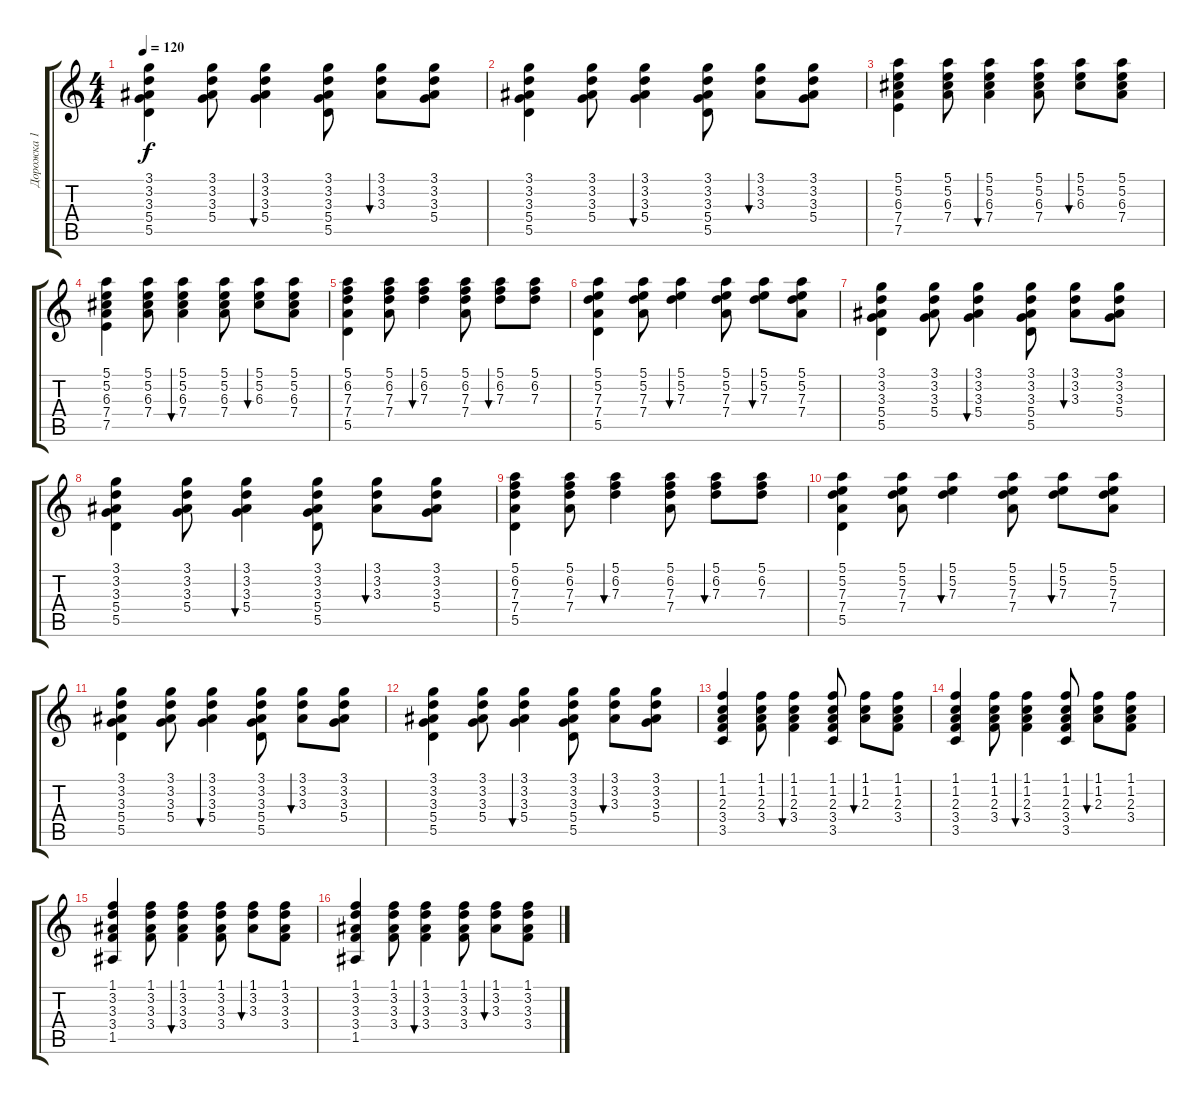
\track ("Дорожка 1" "Дорожка 1") {instrument acousticguitarsteel}
\staff {score tabs}
\tuning (E4 B3 G3 D3 A2 E2) {hide}
\ts (4 4)
\tempo 120
\clef g2
\ks c
(3.1 3.2 3.3 5.4 5.5).4{dy f} (3.1 3.2 3.3 5.4).8 (3.1 3.2 3.3 5.4).4{bu 30} (3.1 3.2 3.3 5.4 5.5).8 (3.1 3.2 3.3).8{bu 30} (3.1 3.2 3.3 5.4).8 |
(3.1 3.2 3.3 5.4 5.5).4 (3.1 3.2 3.3 5.4).8 (3.1 3.2 3.3 5.4).4{bu 30} (3.1 3.2 3.3 5.4 5.5).8 (3.1 3.2 3.3).8{bu 30} (3.1 3.2 3.3 5.4).8 |
(5.1 5.2 6.3 7.4 7.5).4 (5.1 5.2 6.3 7.4).8 (5.1 5.2 6.3 7.4).4{bu 30} (5.1 5.2 6.3 7.4).8 (5.1 5.2 6.3).8{bu 30} (5.1 5.2 6.3 7.4).8 |
(5.1 5.2 6.3 7.4 7.5).4 (5.1 5.2 6.3 7.4).8 (5.1 5.2 6.3 7.4).4{bu 30} (5.1 5.2 6.3 7.4).8 (5.1 5.2 6.3).8{bu 30} (5.1 5.2 6.3 7.4).8 |
(5.1 6.2 7.3 7.4 5.5).4 (5.1 6.2 7.3 7.4).8 (5.1 6.2 7.3).4{bu 30} (5.1 6.2 7.3 7.4).8 (5.1 6.2 7.3).8{bu 30} (5.1 6.2 7.3).8 |
(5.1 5.2 7.3 7.4 5.5).4 (5.1 5.2 7.3 7.4).8 (5.1 5.2 7.3).4{bu 30} (5.1 5.2 7.3 7.4).8 (5.1 5.2 7.3).8{bu 30} (5.1 5.2 7.3 7.4).8 |
(3.1 3.2 3.3 5.4 5.5).4 (3.1 3.2 3.3 5.4).8 (3.1 3.2 3.3 5.4).4{bu 30} (3.1 3.2 3.3 5.4 5.5).8 (3.1 3.2 3.3).8{bu 30} (3.1 3.2 3.3 5.4).8 |
(3.1 3.2 3.3 5.4 5.5).4 (3.1 3.2 3.3 5.4).8 (3.1 3.2 3.3 5.4).4{bu 30} (3.1 3.2 3.3 5.4 5.5).8 (3.1 3.2 3.3).8{bu 30} (3.1 3.2 3.3 5.4).8 |
(5.1 6.2 7.3 7.4 5.5).4 (5.1 6.2 7.3 7.4).8 (5.1 6.2 7.3).4{bu 30} (5.1 6.2 7.3 7.4).8 (5.1 6.2 7.3).8{bu 30} (5.1 6.2 7.3).8 |
(5.1 5.2 7.3 7.4 5.5).4 (5.1 5.2 7.3 7.4).8 (5.1 5.2 7.3).4{bu 30} (5.1 5.2 7.3 7.4).8 (5.1 5.2 7.3).8{bu 30} (5.1 5.2 7.3 7.4).8 |
(3.1 3.2 3.3 5.4 5.5).4 (3.1 3.2 3.3 5.4).8 (3.1 3.2 3.3 5.4).4{bu 30} (3.1 3.2 3.3 5.4 5.5).8 (3.1 3.2 3.3).8{bu 30} (3.1 3.2 3.3 5.4).8 |
(3.1 3.2 3.3 5.4 5.5).4 (3.1 3.2 3.3 5.4).8 (3.1 3.2 3.3 5.4).4{bu 30} (3.1 3.2 3.3 5.4 5.5).8 (3.1 3.2 3.3).8{bu 30} (3.1 3.2 3.3 5.4).8 |
(1.1 1.2 2.3 3.4 3.5).4 (1.1 1.2 2.3 3.4).8 (1.1 1.2 2.3 3.4).4{bu 30} (1.1 1.2 2.3 3.4 3.5).8 (1.1 1.2 2.3).8{bu 30} (1.1 1.2 2.3 3.4).8 |
(1.1 1.2 2.3 3.4 3.5).4 (1.1 1.2 2.3 3.4).8 (1.1 1.2 2.3 3.4).4{bu 30} (1.1 1.2 2.3 3.4 3.5).8 (1.1 1.2 2.3).8{bu 30} (1.1 1.2 2.3 3.4).8 |
(1.1 3.2 3.3 3.4 1.5).4 (1.1 3.2 3.3 3.4).8 (1.1 3.2 3.3 3.4).4{bu 30} (1.1 3.2 3.3 3.4).8 (1.1 3.2 3.3).8{bu 30} (1.1 3.2 3.3 3.4).8 |
(1.1 3.2 3.3 3.4 1.5).4 (1.1 3.2 3.3 3.4).8 (1.1 3.2 3.3 3.4).4{bu 30} (1.1 3.2 3.3 3.4).8 (1.1 3.2 3.3).8{bu 30} (1.1 3.2 3.3 3.4).8
